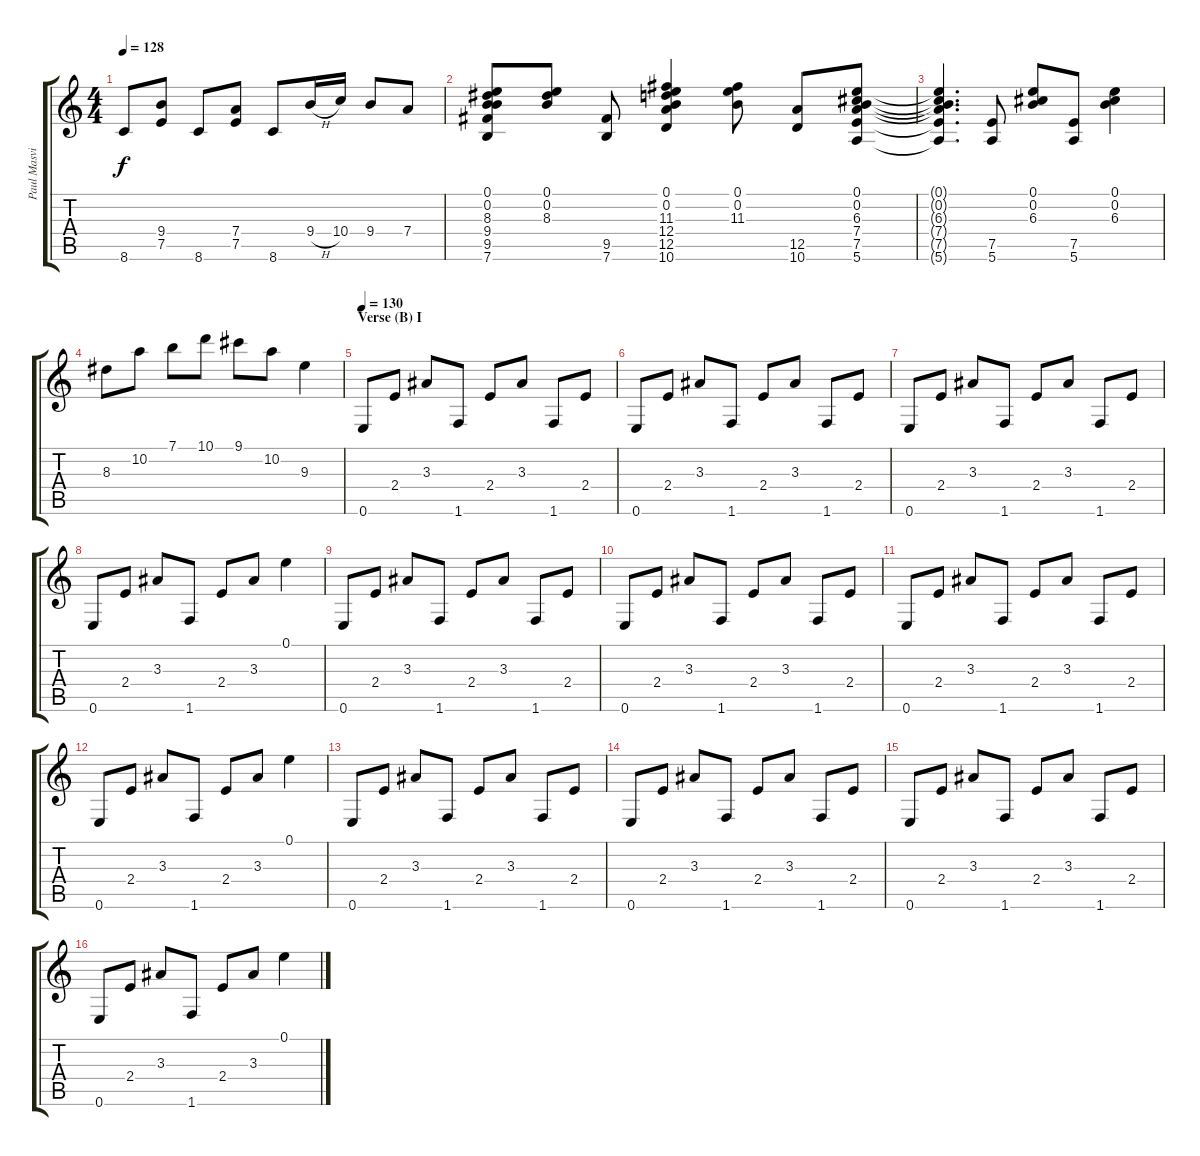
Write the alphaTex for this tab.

\track ("Paul Masvidal (clean tone)" "Paul Masvi") {instrument electricguitarclean}
\staff {score tabs}
\tuning (E4 B3 G3 D3 A2 E2) {hide}
\ts (4 4)
\tempo 128
\clef g2
\ks c
8.6.8{dy f} (9.4 7.5).8 8.6.8 (7.4 7.5).8 8.6.8 9.4{h}.16 10.4.16 9.4.8 7.4.8 |
(0.1 0.2 8.3 9.4 9.5 7.6).8 (0.1 0.2 8.3).8 (9.5 7.6).8 (0.1 0.2 11.3 12.4 12.5 10.6).4 (0.1 0.2 11.3).8 (12.5 10.6).8 (0.1 0.2 6.3 7.4 7.5 5.6).8 |
(0.1{t} 0.2{t} 6.3{t} 7.4{t} 7.5{t} 5.6{t}).4{d} (7.5 5.6).8 (0.1 0.2 6.3).8 (7.5 5.6).8 (0.1 0.2 6.3).4 |
8.3.8 10.2.8 7.1.8 10.1.8 9.1.8 10.2.8 9.3.4 |
\section ("" "Verse (B) I")
\tempo 130
0.6.8 2.4.8 3.3.8 1.6.8 2.4.8 3.3.8 1.6.8 2.4.8 |
0.6.8 2.4.8 3.3.8 1.6.8 2.4.8 3.3.8 1.6.8 2.4.8 |
0.6.8 2.4.8 3.3.8 1.6.8 2.4.8 3.3.8 1.6.8 2.4.8 |
0.6.8 2.4.8 3.3.8 1.6.8 2.4.8 3.3.8 0.1.4 |
0.6.8 2.4.8 3.3.8 1.6.8 2.4.8 3.3.8 1.6.8 2.4.8 |
0.6.8 2.4.8 3.3.8 1.6.8 2.4.8 3.3.8 1.6.8 2.4.8 |
0.6.8 2.4.8 3.3.8 1.6.8 2.4.8 3.3.8 1.6.8 2.4.8 |
0.6.8 2.4.8 3.3.8 1.6.8 2.4.8 3.3.8 0.1.4 |
0.6.8 2.4.8 3.3.8 1.6.8 2.4.8 3.3.8 1.6.8 2.4.8 |
0.6.8 2.4.8 3.3.8 1.6.8 2.4.8 3.3.8 1.6.8 2.4.8 |
0.6.8 2.4.8 3.3.8 1.6.8 2.4.8 3.3.8 1.6.8 2.4.8 |
0.6.8 2.4.8 3.3.8 1.6.8 2.4.8 3.3.8 0.1.4
